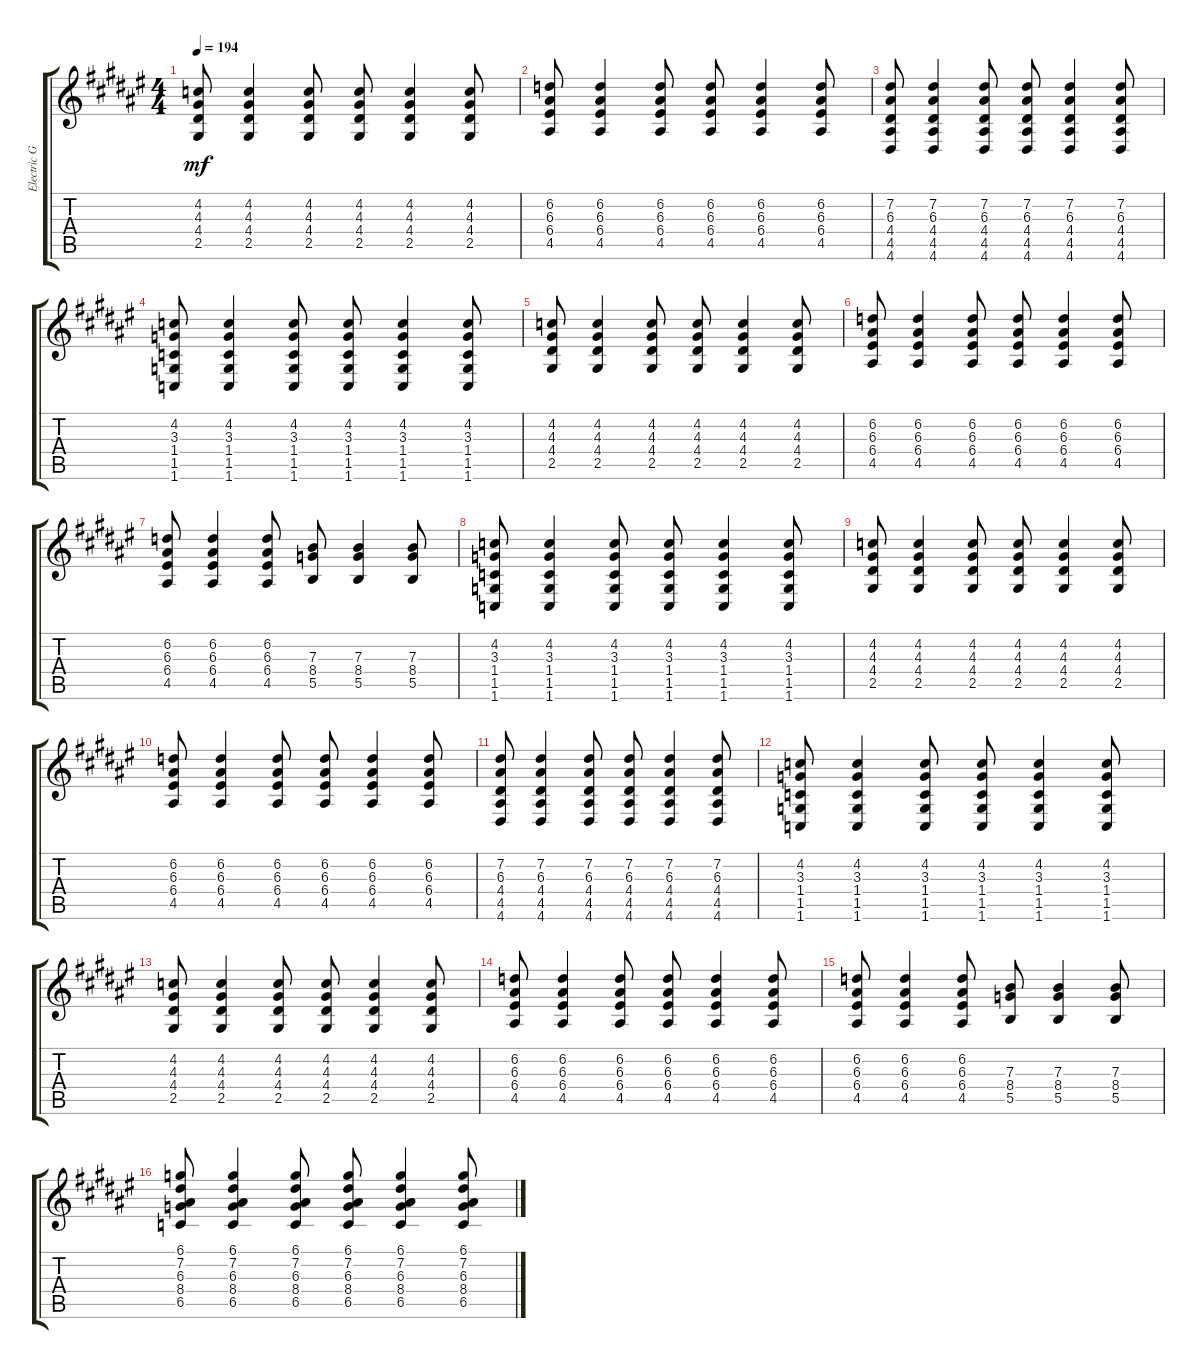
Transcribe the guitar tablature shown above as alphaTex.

\track ("Electric Guitar II <麗>" "Electric G") {instrument distortionguitar}
\staff {score tabs}
\tuning (Db4 Ab3 E3 B2 Gb2 B1) {hide}
\ts (4 4)
\tempo 194
\clef g2
\ks f#
(4.2 4.3 4.4 2.5).8{dy mf} (4.2 4.3 4.4 2.5).4 (4.2 4.3 4.4 2.5).8 (4.2 4.3 4.4 2.5).8 (4.2 4.3 4.4 2.5).4 (4.2 4.3 4.4 2.5).8 |
(6.2 6.3 6.4 4.5).8 (6.2 6.3 6.4 4.5).4 (6.2 6.3 6.4 4.5).8 (6.2 6.3 6.4 4.5).8 (6.2 6.3 6.4 4.5).4 (6.2 6.3 6.4 4.5).8 |
(7.2 6.3 4.4 4.5 4.6).8 (7.2 6.3 4.4 4.5 4.6).4 (7.2 6.3 4.4 4.5 4.6).8 (7.2 6.3 4.4 4.5 4.6).8 (7.2 6.3 4.4 4.5 4.6).4 (7.2 6.3 4.4 4.5 4.6).8 |
(4.2 3.3 1.4 1.5 1.6).8 (4.2 3.3 1.4 1.5 1.6).4 (4.2 3.3 1.4 1.5 1.6).8 (4.2 3.3 1.4 1.5 1.6).8 (4.2 3.3 1.4 1.5 1.6).4 (4.2 3.3 1.4 1.5 1.6).8 |
(4.2 4.3 4.4 2.5).8 (4.2 4.3 4.4 2.5).4 (4.2 4.3 4.4 2.5).8 (4.2 4.3 4.4 2.5).8 (4.2 4.3 4.4 2.5).4 (4.2 4.3 4.4 2.5).8 |
(6.2 6.3 6.4 4.5).8 (6.2 6.3 6.4 4.5).4 (6.2 6.3 6.4 4.5).8 (6.2 6.3 6.4 4.5).8 (6.2 6.3 6.4 4.5).4 (6.2 6.3 6.4 4.5).8 |
(6.2 6.3 6.4 4.5).8 (6.2 6.3 6.4 4.5).4 (6.2 6.3 6.4 4.5).8 (7.3 8.4 5.5).8 (7.3 8.4 5.5).4 (7.3 8.4 5.5).8 |
(4.2 3.3 1.4 1.5 1.6).8 (4.2 3.3 1.4 1.5 1.6).4 (4.2 3.3 1.4 1.5 1.6).8 (4.2 3.3 1.4 1.5 1.6).8 (4.2 3.3 1.4 1.5 1.6).4 (4.2 3.3 1.4 1.5 1.6).8 |
(4.2 4.3 4.4 2.5).8 (4.2 4.3 4.4 2.5).4 (4.2 4.3 4.4 2.5).8 (4.2 4.3 4.4 2.5).8 (4.2 4.3 4.4 2.5).4 (4.2 4.3 4.4 2.5).8 |
(6.2 6.3 6.4 4.5).8 (6.2 6.3 6.4 4.5).4 (6.2 6.3 6.4 4.5).8 (6.2 6.3 6.4 4.5).8 (6.2 6.3 6.4 4.5).4 (6.2 6.3 6.4 4.5).8 |
(7.2 6.3 4.4 4.5 4.6).8 (7.2 6.3 4.4 4.5 4.6).4 (7.2 6.3 4.4 4.5 4.6).8 (7.2 6.3 4.4 4.5 4.6).8 (7.2 6.3 4.4 4.5 4.6).4 (7.2 6.3 4.4 4.5 4.6).8 |
(4.2 3.3 1.4 1.5 1.6).8 (4.2 3.3 1.4 1.5 1.6).4 (4.2 3.3 1.4 1.5 1.6).8 (4.2 3.3 1.4 1.5 1.6).8 (4.2 3.3 1.4 1.5 1.6).4 (4.2 3.3 1.4 1.5 1.6).8 |
(4.2 4.3 4.4 2.5).8 (4.2 4.3 4.4 2.5).4 (4.2 4.3 4.4 2.5).8 (4.2 4.3 4.4 2.5).8 (4.2 4.3 4.4 2.5).4 (4.2 4.3 4.4 2.5).8 |
(6.2 6.3 6.4 4.5).8 (6.2 6.3 6.4 4.5).4 (6.2 6.3 6.4 4.5).8 (6.2 6.3 6.4 4.5).8 (6.2 6.3 6.4 4.5).4 (6.2 6.3 6.4 4.5).8 |
(6.2 6.3 6.4 4.5).8 (6.2 6.3 6.4 4.5).4 (6.2 6.3 6.4 4.5).8 (7.3 8.4 5.5).8 (7.3 8.4 5.5).4 (7.3 8.4 5.5).8 |
\section ("" "")
(6.1 7.2 6.3 8.4 6.5).8 (6.1 7.2 6.3 8.4 6.5).4 (6.1 7.2 6.3 8.4 6.5).8 (6.1 7.2 6.3 8.4 6.5).8 (6.1 7.2 6.3 8.4 6.5).4 (6.1 7.2 6.3 8.4 6.5).8
